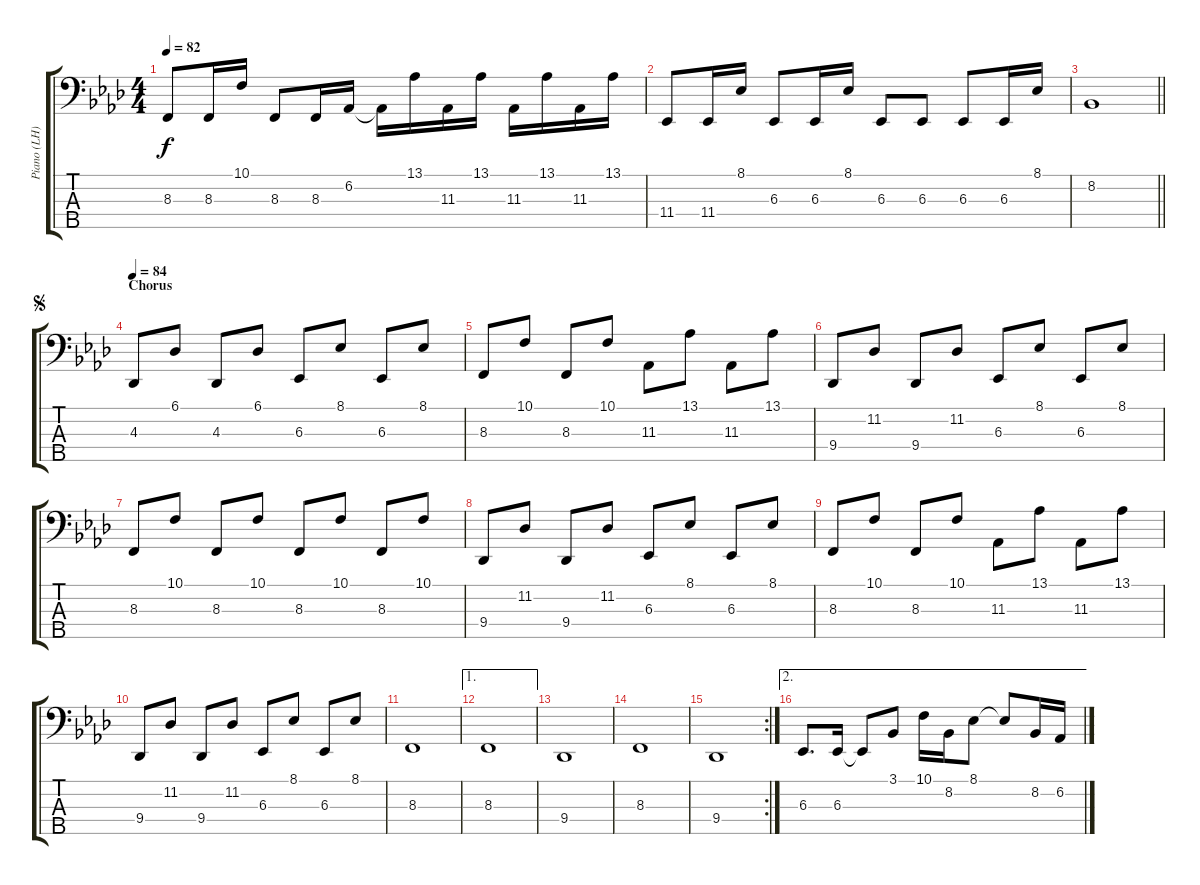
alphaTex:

\track ("Piano (LH)" "Piano (LH)") {instrument acousticgrandpiano}
\staff {score tabs}
\tuning (G2 D2 A1 E1 B0) {hide}
\ts (4 4)
\tempo 82
\clef f4
\ks ab
8.3.8{dy f} 8.3.16 10.1.16 8.3.8 8.3.16 6.2.16 6.2{t}.16 13.1.16 11.3.16 13.1.16 11.3.16 13.1.16 11.3.16 13.1.16 |
11.4.8 11.4.16 8.1.16 6.3.8 6.3.16 8.1.16 6.3.8 6.3.8 6.3.8 6.3.16 8.1.16 |
\barLineRight lightlight
8.2.1 |
\section ("" "Chorus")
\jump segno
\tempo 84
4.3.8 6.1.8 4.3.8 6.1.8 6.3.8 8.1.8 6.3.8 8.1.8 |
8.3.8 10.1.8 8.3.8 10.1.8 11.3.8 13.1.8 11.3.8 13.1.8 |
9.4.8 11.2.8 9.4.8 11.2.8 6.3.8 8.1.8 6.3.8 8.1.8 |
8.3.8 10.1.8 8.3.8 10.1.8 8.3.8 10.1.8 8.3.8 10.1.8 |
9.4.8 11.2.8 9.4.8 11.2.8 6.3.8 8.1.8 6.3.8 8.1.8 |
8.3.8 10.1.8 8.3.8 10.1.8 11.3.8 13.1.8 11.3.8 13.1.8 |
9.4.8 11.2.8 9.4.8 11.2.8 6.3.8 8.1.8 6.3.8 8.1.8 |
8.3.1 |
\ae 1
8.3.1 |
9.4.1 |
8.3.1 |
\rc 2
9.4.1 |
\ae 2
6.3.8{d} 6.3.16 6.3{t}.8 3.1.8 10.1.16 8.2.16 8.1.8 8.1{t}.8 8.2.16 6.2.16
